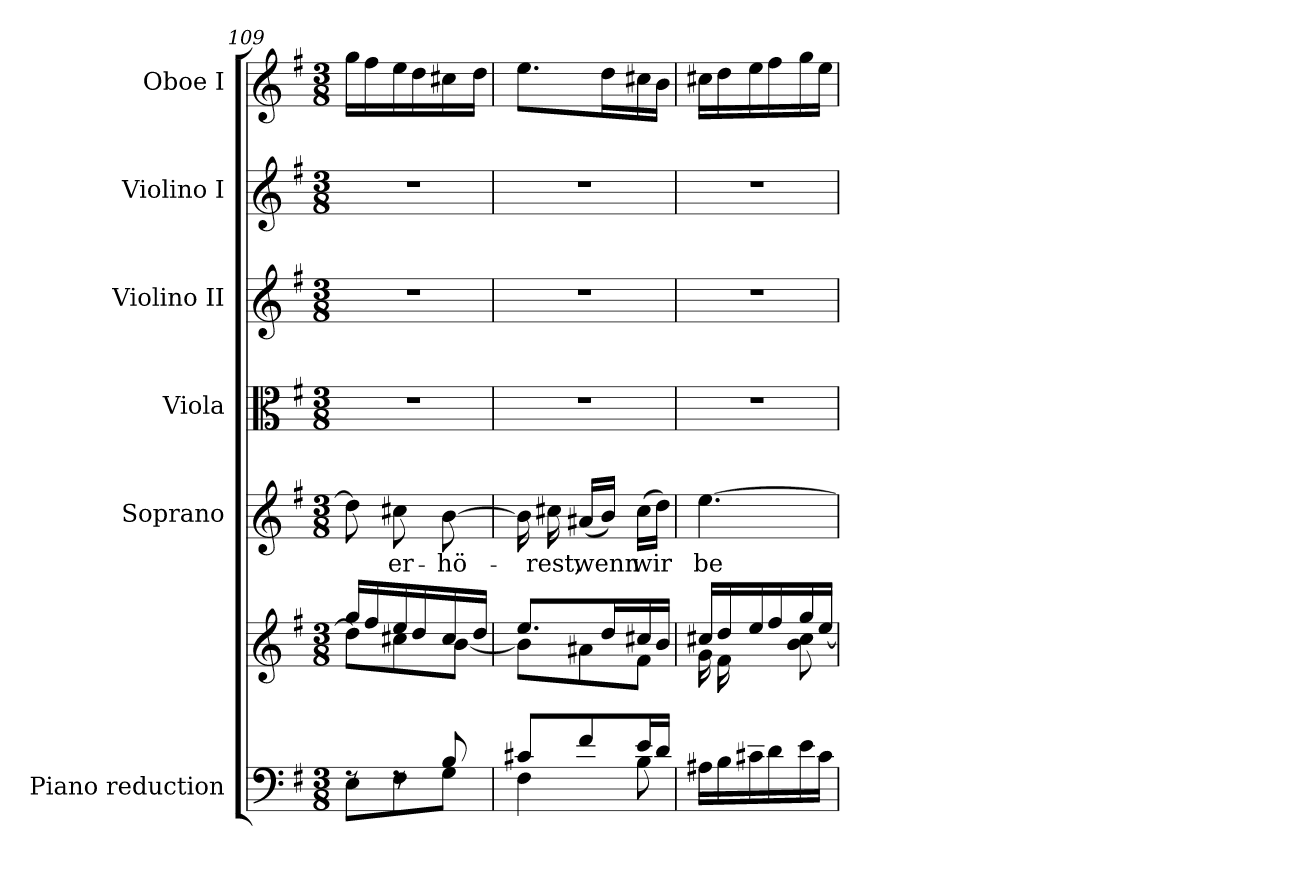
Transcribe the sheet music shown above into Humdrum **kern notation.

**kern	**kern	**kern	**text	**kern	**kern	**kern	**kern
*part6	*part6	*part5	*part5	*part4	*part3	*part2	*part1
*staff7	*staff6	*staff5	*staff5	*staff4	*staff3	*staff2	*staff1
*I"Piano reduction	*	*I"Soprano	*	*I"Viola	*I"Violino II	*I"Violino I	*I"Oboe I
*I'Pno	*	*	*	*I'Vla	*I'Vln	*I'Vln	*I'Ob
*clefF4	*clefG2	*clefG2	*	*clefC3	*clefG2	*clefG2	*clefG2
*k[f#]	*k[f#]	*k[f#]	*	*k[f#]	*k[f#]	*k[f#]	*k[f#]
*M3/8	*M3/8	*M3/8	*	*M3/8	*M3/8	*M3/8	*M3/8
=109	=109	=109	=109	=109	=109	=109	=109
*^	*^	*	*	*	*	*	*
8rF	8E\L	16gg/LL	8dd\L]	8dd\]	.	4.r	4.r	4.r	16gg\LL
.	.	16ff#/	.	.	.	.	.	.	16ff#\
!	!	!	!	!	!LO:LY:b	!	!	!	!
8rF	8F#\	16ee/	8cc#X\	8cc#X\	er-	.	.	.	16ee\
.	.	16dd/	.	.	.	.	.	.	16dd\
!	!	!	!	!	!LO:LY:b	!	!	!	!
8B/	8G\J	16cc#/	[8b\J	[8b\	-hö-	.	.	.	16cc#X\
.	.	16dd/JJ	.	.	.	.	.	.	16dd\JJ
=110	=110	=110	=110	=110	=110	=110	=110	=110	=110
8c#X/L	4F#\	8.ee/L	8b\L]	16b\]	.	4.r	4.r	4.r	8.ee\L
!	!	!	!	!	!LO:LY:b	!	!	!	!
.	.	.	.	16cc#X\	-rest,	.	.	.	.
!	!	!	!	!	!LO:LY:b	!	!	!	!
8f#/	.	.	8a#X\	(<16a#X/LL	wenn	.	.	.	.
.	.	16dd/L	.	16b/JJ)	.	.	.	.	16dd\L
!	!	!	!	!	!LO:LY:b	!	!	!	!
16e/L	8B\	16cc#X/	8f#\J	(>16cc#\LL	wir	.	.	.	16cc#X\
16d/JJ	.	16b/JJ	.	16dd\JJ)	.	.	.	.	16b\JJ
=111	=111	=111	=111	=111	=111	=111	=111	=111	=111
!	!	!	!	!	!LO:LY:b	!	!	!	!
8ryy	16A#X\LL	16cc#X/LL	16g\LL	[4.ee\	be-	4.r	4.r	4.r	16cc#X\LL
.	16B\	16dd/	16f#\	.	.	.	.	.	16dd\
16e/	16c#X\	16ee/	8ryy	.	.	.	.	.	16ee\
16d/J	16d\	16ff#/	.	.	.	.	.	.	16ff#\
8ryy	16e\	16gg/	8b\ [8cc#\J	.	.	.	.	.	16gg\
.	16c#\JJ	16ee/JJ	.	.	.	.	.	.	16ee\JJ
*v	*v	*	*	*	*	*	*	*	*
*	*v	*v	*	*	*	*	*	*
=	=	=	=	=	=	=	=
*-	*-	*-	*-	*-	*-	*-	*-
